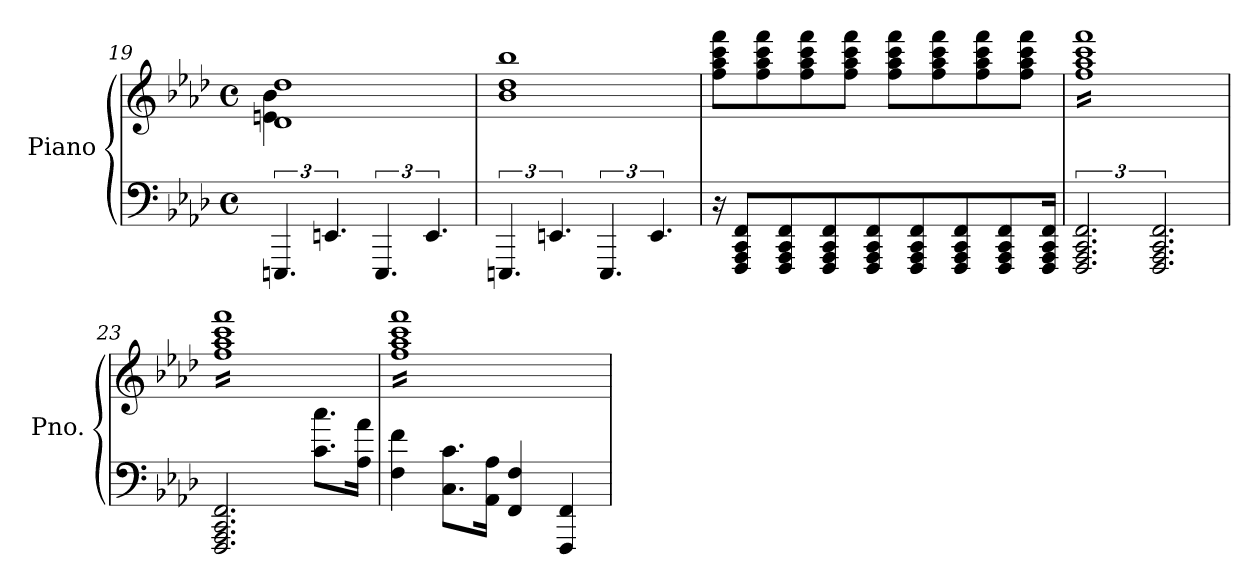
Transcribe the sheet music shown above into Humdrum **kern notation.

**kern	**kern
*part1	*part1
*staff2	*staff1
*I"Piano	*
*I'Pno.	*
*clefF4	*clefG2
*k[b-e-a-d-]	*k[b-e-a-d-]
*M4/4	*M4/4
*met(c)	*met(c)
=19	=19
*	*^
6.EEEn/	1d- 1dd-	4en\ 4b-\
6.EEn/	.	2.ryy
6.EEE/	.	.
6.EE/	.	.
*	*v	*v
=20	=20
6.EEEn/	1b- 1dd- 1bb-
6.EEn/	.
6.EEE/	.
6.EE/	.
=21	=21
16r	8ff\ 8aa-\ 8ccc\ 8fff\L
8FFF/ 8AAA-/ 8CC/ 8FF/L	.
.	8ff\ 8aa-\ 8ccc\ 8fff\
8FFF/ 8AAA-/ 8CC/ 8FF/	.
.	8ff\ 8aa-\ 8ccc\ 8fff\
8FFF/ 8AAA-/ 8CC/ 8FF/	.
.	8ff\ 8aa-\ 8ccc\ 8fff\J
8FFF/ 8AAA-/ 8CC/ 8FF/	.
.	8ff\ 8aa-\ 8ccc\ 8fff\L
8FFF/ 8AAA-/ 8CC/ 8FF/	.
.	8ff\ 8aa-\ 8ccc\ 8fff\
8FFF/ 8AAA-/ 8CC/ 8FF/	.
.	8ff\ 8aa-\ 8ccc\ 8fff\
8FFF/ 8AAA-/ 8CC/ 8FF/	.
.	8ff\ 8aa-\ 8ccc\ 8fff\J
16FFF/ 16AAA-/ 16CC/ 16FF/Jk	.
=22	=22
!	!LO:TX:a:t=simile
*	*tremolo
3.FFF 3.AAA- 3.CC 3.FF	16ff 16aa- 16ccc 16fffLL
.	16ff 16aa- 16ccc 16fff
.	16ff 16aa- 16ccc 16fff
.	16ff 16aa- 16ccc 16fff
.	16ff 16aa- 16ccc 16fff
.	16ff 16aa- 16ccc 16fff
.	16ff 16aa- 16ccc 16fff
.	16ff 16aa- 16ccc 16fff
3.FFF 3.AAA- 3.CC 3.FF	16ff 16aa- 16ccc 16fff
.	16ff 16aa- 16ccc 16fff
.	16ff 16aa- 16ccc 16fff
.	16ff 16aa- 16ccc 16fff
.	16ff 16aa- 16ccc 16fff
.	16ff 16aa- 16ccc 16fff
.	16ff 16aa- 16ccc 16fff
.	16ff 16aa- 16ccc 16fffJJ
=23	=23
2.FFF/ 2.AAA-/ 2.CC/ 2.FF/	16ff 16aa- 16ccc 16fffLL
.	16ff 16aa- 16ccc 16fff
.	16ff 16aa- 16ccc 16fff
.	16ff 16aa- 16ccc 16fff
.	16ff 16aa- 16ccc 16fff
.	16ff 16aa- 16ccc 16fff
.	16ff 16aa- 16ccc 16fff
.	16ff 16aa- 16ccc 16fff
.	16ff 16aa- 16ccc 16fff
.	16ff 16aa- 16ccc 16fff
.	16ff 16aa- 16ccc 16fff
.	16ff 16aa- 16ccc 16fff
8.c\ 8.cc\L	16ff 16aa- 16ccc 16fff
.	16ff 16aa- 16ccc 16fff
.	16ff 16aa- 16ccc 16fff
16A-\ 16a-\Jk	16ff 16aa- 16ccc 16fffJJ
=24	=24
4F\ 4f\	16ff 16aa- 16ccc 16fffLL
.	16ff 16aa- 16ccc 16fff
.	16ff 16aa- 16ccc 16fff
.	16ff 16aa- 16ccc 16fff
8.C\ 8.c\L	16ff 16aa- 16ccc 16fff
.	16ff 16aa- 16ccc 16fff
.	16ff 16aa- 16ccc 16fff
16AA-\ 16A-\Jk	16ff 16aa- 16ccc 16fff
4FF/ 4F/	16ff 16aa- 16ccc 16fff
.	16ff 16aa- 16ccc 16fff
.	16ff 16aa- 16ccc 16fff
.	16ff 16aa- 16ccc 16fff
4FFF/ 4FF/	16ff 16aa- 16ccc 16fff
.	16ff 16aa- 16ccc 16fff
.	16ff 16aa- 16ccc 16fff
.	16ff 16aa- 16ccc 16fffJJ
*	*Xtremolo
.	.
.	.
.	.
.	.
.	.
.	.
.	.
.	.
=	=
*-	*-
